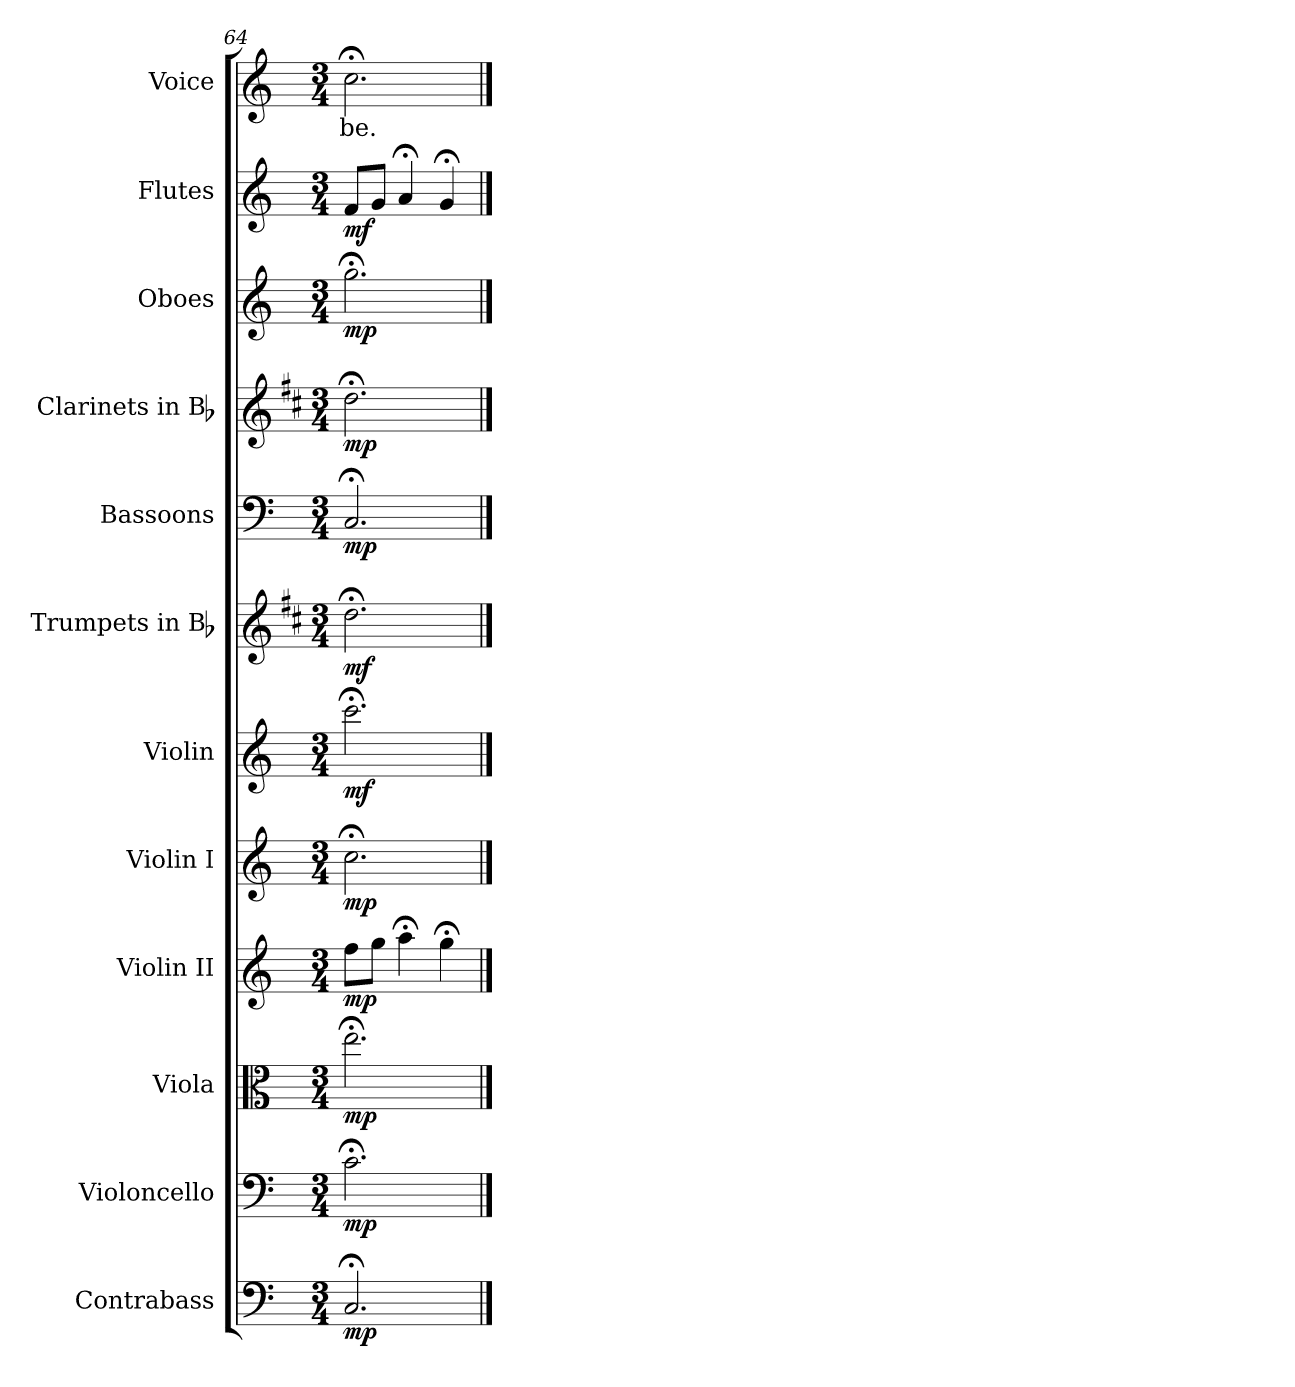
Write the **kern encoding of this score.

**kern	**dynam	**kern	**dynam	**kern	**dynam	**kern	**dynam	**kern	**dynam	**kern	**dynam	**kern	**dynam	**kern	**dynam	**kern	**dynam	**kern	**dynam	**kern	**dynam	**kern	**text
*part12	*part12	*part11	*part11	*part10	*part10	*part9	*part9	*part8	*part8	*part7	*part7	*part6	*part6	*part5	*part5	*part4	*part4	*part3	*part3	*part2	*part2	*part1	*part1
*staff12	*staff12	*staff11	*staff11	*staff10	*staff10	*staff9	*staff9	*staff8	*staff8	*staff7	*staff7	*staff6	*staff6	*staff5	*staff5	*staff4	*staff4	*staff3	*staff3	*staff2	*staff2	*staff1	*staff1
*I"Contrabass	*	*I"Violoncello	*	*I"Viola	*	*I"Violin II	*	*I"Violin I	*	*I"Violin	*	*I"Trumpets in Bb	*	*I"Bassoons	*	*I"Clarinets in Bb	*	*I"Oboes	*	*I"Flutes	*	*I"Voice	*
*I'Cb.	*	*I'Vc.	*	*I'Vla.	*	*I'Vln. II	*	*I'Vln. I	*	*I'Vln.	*	*I'Tpt.	*	*I'Bsn.	*	*I'Cl.	*	*I'Ob.	*	*I'Fl.	*	*I'Voice	*
*clefF4	*	*clefF4	*	*clefC3	*	*clefG2	*	*clefG2	*	*clefG2	*	*clefG2	*	*clefF4	*	*clefG2	*	*clefG2	*	*clefG2	*	*clefG2	*
*ITrd7c12	*	*	*	*	*	*	*	*	*	*	*	*ITrd1c2	*	*	*	*ITrd1c2	*	*	*	*	*	*	*
*k[]	*	*k[]	*	*k[]	*	*k[]	*	*k[]	*	*k[]	*	*k[]	*	*k[]	*	*k[]	*	*k[]	*	*k[]	*	*k[]	*
*C:	*	*C:	*	*C:	*	*C:	*	*C:	*	*C:	*	*C:	*	*C:	*	*C:	*	*C:	*	*C:	*	*C:	*
*M3/4	*	*M3/4	*	*M3/4	*	*M3/4	*	*M3/4	*	*M3/4	*	*M3/4	*	*M3/4	*	*M3/4	*	*M3/4	*	*M3/4	*	*M3/4	*
=64	=64	=64	=64	=64	=64	=64	=64	=64	=64	=64	=64	=64	=64	=64	=64	=64	=64	=64	=64	=64	=64	=64	=64
!	!	!	!	!	!	!	!	!	!	!	!	!	!	!	!	!	!	!	!	!	!	!	!LO:LY:b:color=#000000
2.CC;i/	mp	2.c;i\	mp	2.ee;i\	mp	8ffi\L	mp	2.cc;i\	mp	2.ccc;i\	mf	2.cc;i\	mf	2.C;i/	mp	2.cc;i\	mp	2.gg;i\	mp	8fi/L	mf	2.cc;i\	be.
.	.	.	.	.	.	8ggi\J	.	.	.	.	.	.	.	.	.	.	.	.	.	8gi/J	.	.	.
.	.	.	.	.	.	4aa;i\	.	.	.	.	.	.	.	.	.	.	.	.	.	4a;i/	.	.	.
.	.	.	.	.	.	4gg;i\	.	.	.	.	.	.	.	.	.	.	.	.	.	4g;i/	.	.	.
==	==	==	==	==	==	==	==	==	==	==	==	==	==	==	==	==	==	==	==	==	==	==	==
*-	*-	*-	*-	*-	*-	*-	*-	*-	*-	*-	*-	*-	*-	*-	*-	*-	*-	*-	*-	*-	*-	*-	*-
